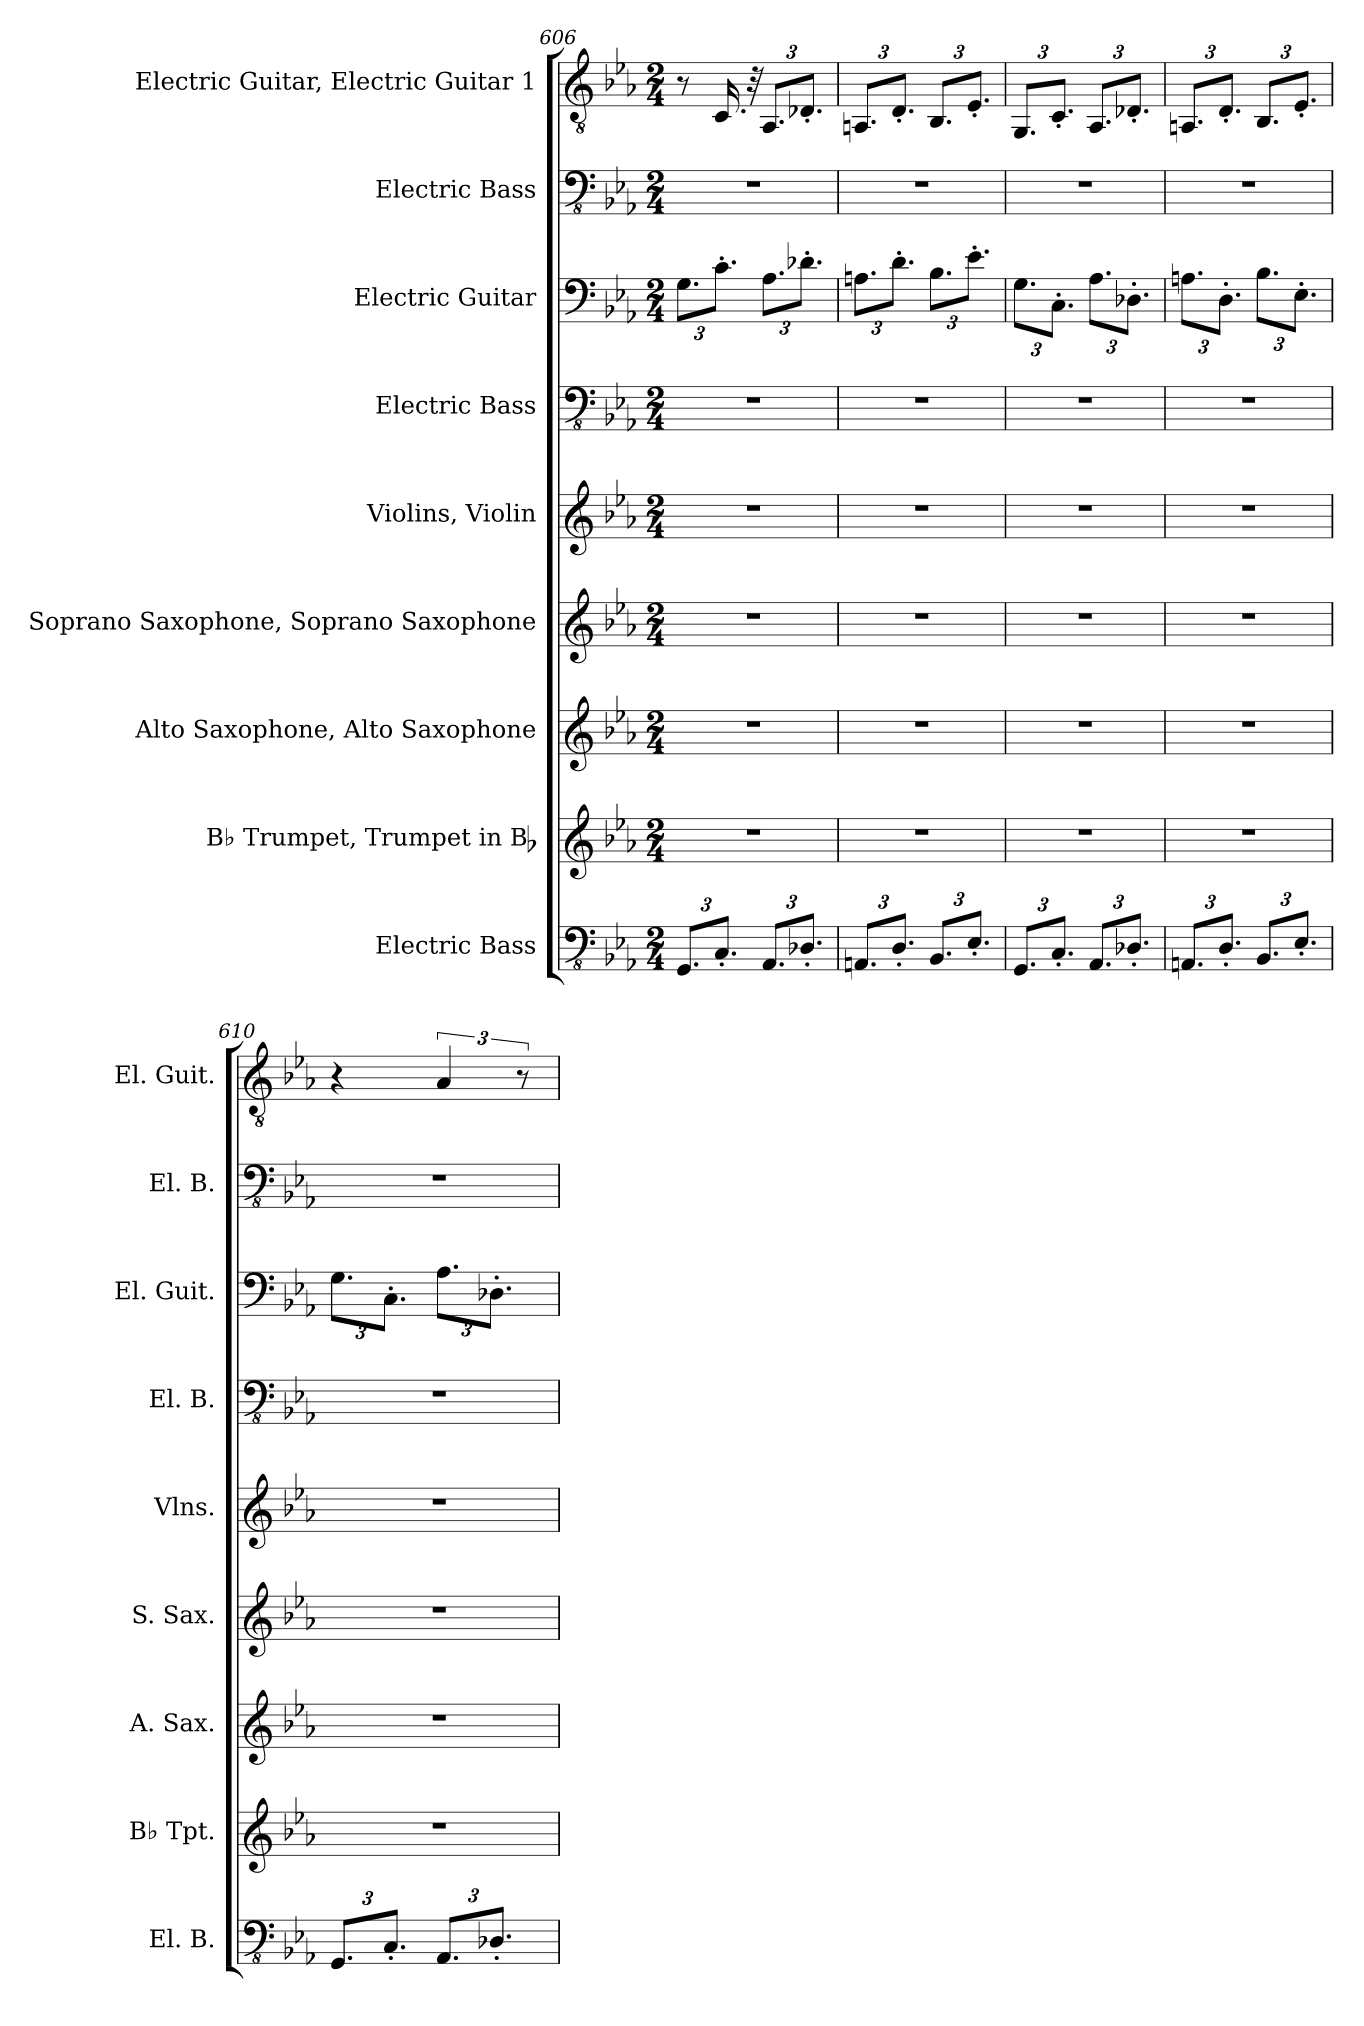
**kern	**kern	**kern	**kern	**kern	**kern	**kern	**kern	**kern
*part9	*part8	*part7	*part6	*part5	*part4	*part3	*part2	*part1
*staff9	*staff8	*staff7	*staff6	*staff5	*staff4	*staff3	*staff2	*staff1
*I"Electric Bass	*I"B♭ Trumpet, Trumpet in Bb	*I"Alto Saxophone, Alto Saxophone	*I"Soprano Saxophone, Soprano Saxophone	*I"Violins, Violin	*I"Electric Bass	*I"Electric Guitar	*I"Electric Bass	*I"Electric Guitar, Electric Guitar 1
*I'El. B.	*I'B♭ Tpt.	*I'A. Sax.	*I'S. Sax.	*I'Vlns.	*I'El. B.	*I'El. Guit.	*I'El. B.	*I'El. Guit.
*clefFv4	*clefG2	*clefG2	*clefG2	*clefG2	*clefFv4	*clefF4	*clefFv4	*clefGv2
*	*ITrd1c2	*ITrd5c9	*ITrd1c2	*	*	*	*	*
*k[b-e-a-]	*k[b-e-a-d-g-]	*k[b-e-a-d-g-c-]	*k[b-e-a-d-g-]	*k[b-e-a-]	*k[b-e-a-]	*k[b-e-a-]	*k[b-e-a-]	*k[b-e-a-]
*M2/4	*M2/4	*M2/4	*M2/4	*M2/4	*M2/4	*M2/4	*M2/4	*M2/4
*Xbrackettup	*	*	*	*	*	*Xbrackettup	*	*
=606	=606	=606	=606	=606	=606	=606	=606	=606
12.GGG/L	2r	2r	2r	2r	2r	12.G\L	2r	8r
12.CC'/J	.	.	.	.	.	12.c'\J	.	16.C/
.	.	.	.	.	.	.	.	32r
*	*	*	*	*	*	*	*	*Xbrackettup
12.AAA-/L	.	.	.	.	.	12.A-\L	.	12.AA-/L
12.DD-X'/J	.	.	.	.	.	12.d-X'\J	.	12.D-X'/J
=607	=607	=607	=607	=607	=607	=607	=607	=607
12.AAAn/L	2r	2r	2r	2r	2r	12.An\L	2r	12.AAn/L
12.DD'/J	.	.	.	.	.	12.d'\J	.	12.D'/J
12.BBB-/L	.	.	.	.	.	12.B-\L	.	12.BB-/L
12.EE-'/J	.	.	.	.	.	12.e-'\J	.	12.E-'/J
!!LO:PB:g=z
=608	=608	=608	=608	=608	=608	=608	=608	=608
12.GGG/L	2r	2r	2r	2r	2r	12.G\L	2r	12.GG/L
12.CC'/J	.	.	.	.	.	12.C'\J	.	12.C'/J
12.AAA-/L	.	.	.	.	.	12.A-\L	.	12.AA-/L
12.DD-X'/J	.	.	.	.	.	12.D-X'\J	.	12.D-X'/J
=609	=609	=609	=609	=609	=609	=609	=609	=609
12.AAAn/L	2r	2r	2r	2r	2r	12.An\L	2r	12.AAn/L
12.DD'/J	.	.	.	.	.	12.D'\J	.	12.D'/J
12.BBB-/L	.	.	.	.	.	12.B-\L	.	12.BB-/L
12.EE-'/J	.	.	.	.	.	12.E-'\J	.	12.E-'/J
=610	=610	=610	=610	=610	=610	=610	=610	=610
12.GGG/L	2r	2r	2r	2r	2r	12.G\L	2r	4r
12.CC'/J	.	.	.	.	.	12.C'\J	.	.
*	*	*	*	*	*	*	*	*brackettup
12.AAA-/L	.	.	.	.	.	12.A-\L	.	6A-/
12.DD-X'/J	.	.	.	.	.	12.D-X'\J	.	.
.	.	.	.	.	.	.	.	12r
=	=	=	=	=	=	=	=	=
*-	*-	*-	*-	*-	*-	*-	*-	*-
